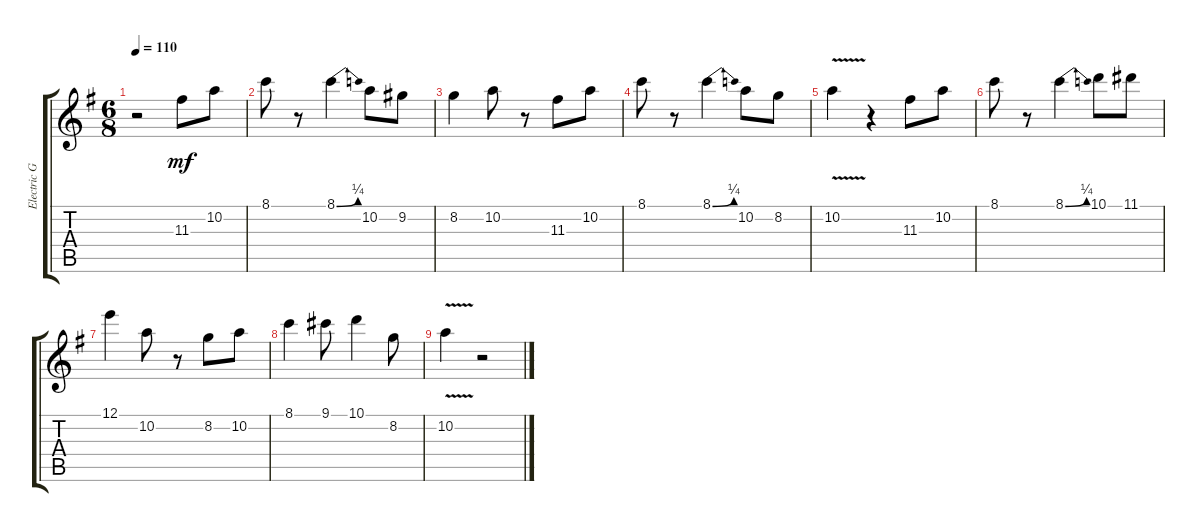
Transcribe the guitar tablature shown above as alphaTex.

\track ("Electric Guitar" "Electric G") {instrument electricguitarclean}
\staff {score tabs}
\tuning (E4 B3 G3 D3 A2 E2) {hide}
\ts (6 8)
\tempo 110
\clef g2
\ks g
r.2{dy mf instrument electricguitarclean} 11.3.8 10.2.8 |
8.1.8 r.8 8.1{be (bend 0 0 60 1)}.4 10.2.8 9.2.8 |
8.2.4 10.2.8 r.8 11.3.8 10.2.8 |
8.1.8 r.8 8.1{be (bend 0 0 60 1)}.4 10.2.8 8.2.8 |
10.2{v}.4 r.4 11.3.8 10.2.8 |
8.1.8 r.8 8.1{be (bend 0 0 60 1)}.4 10.1.8 11.1.8 |
12.1.4 10.2.8 r.8 8.2.8 10.2.8 |
8.1.4 9.1.8 10.1.4 8.2.8 |
10.2{v}.4 r.2
